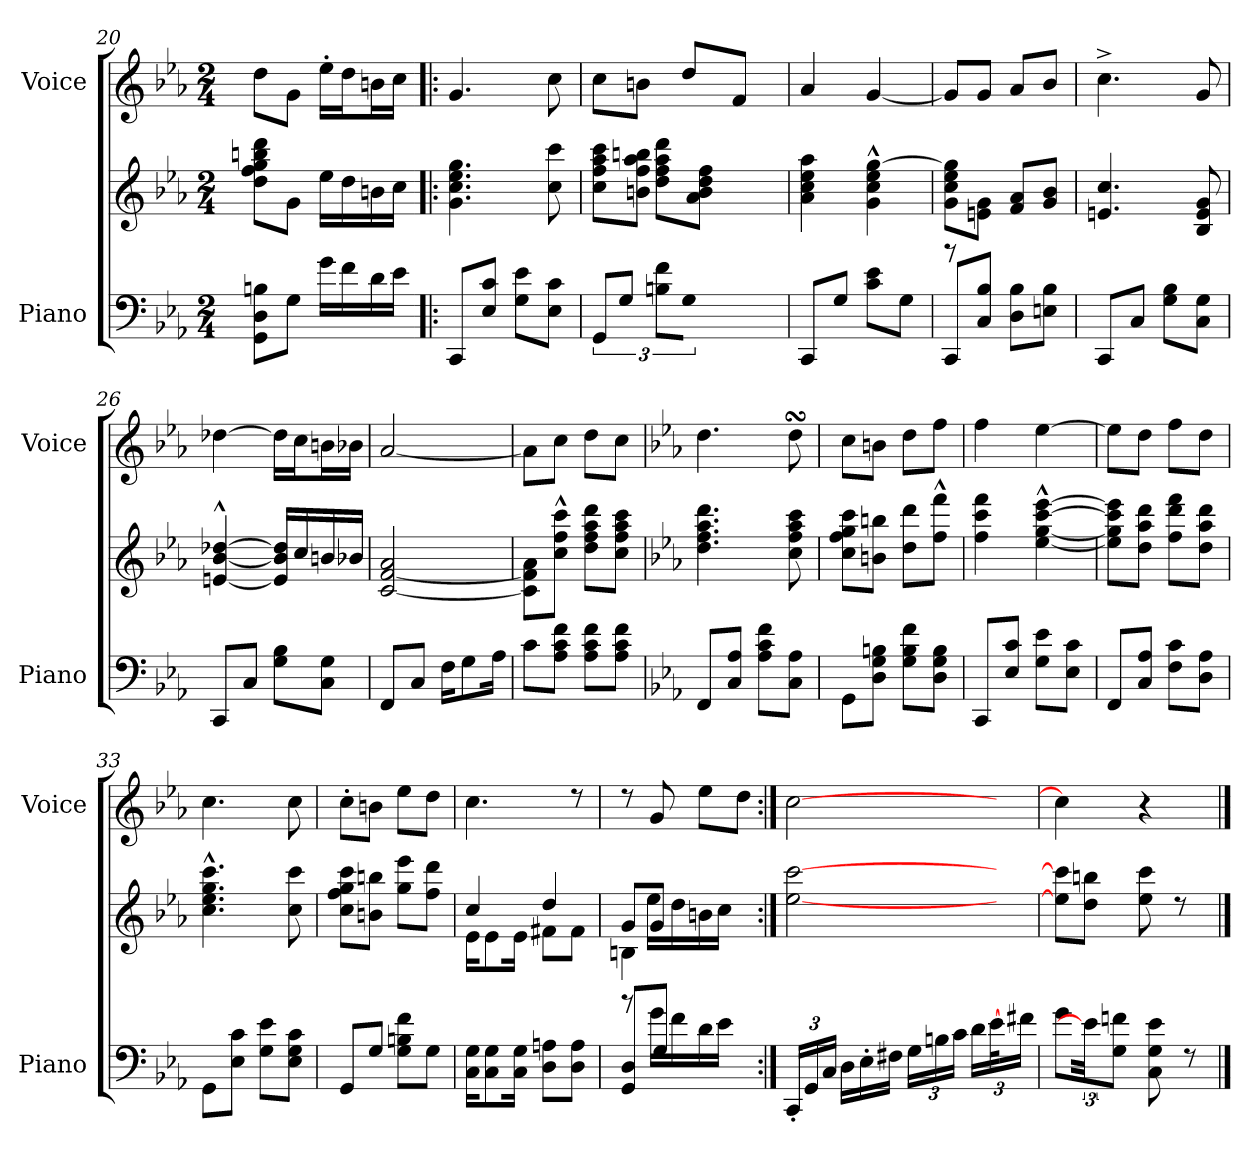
**kern	**kern	**kern
*part2	*part2	*part1
*staff3	*staff2	*staff1
*I"Piano	*	*I"Voice
*I'Piano	*	*I'Voice
!!LO:LB:g=z
*clefF4	*clefG2	*clefG2
*k[b-e-a-]	*k[b-e-a-]	*k[b-e-a-]
*M2/4	*M2/4	*M2/4
=20	=20	=20
8GG\Z> 8D\Z> 8Bn\Z>L	8dd\Z> 8ff\Z> 8gg\Z> 8bbn\Z> 8ddd\Z>L	8dd\L
8G\J	8g\J	8g\J
16g\LL	16ee-\LL	16ee-'<Z<\LL
16f\	16dd\	16dd\J
16d\	16bn\	16bnZ<\L
16e-\JJ	16cc\JJ	16ccZ<\JJ
=21!|:	=21!|:	=21!|:
8CC/L	4.g\ 4.cc\ 4.ee-\ 4.gg\	4.g/
8E-/ 8c/J	.	.
8G\ 8e-\L	.	.
8E-\ 8c\J	8cc\ 8ccc\	8cc\
=22	=22	=22
*	*^	*
12GG/L	8cc\ 8ff\ 8aa-\ 8ccc\L	6ryy	8cc\L
12G/J	.	.	.
.	8bn\ 8ff\ 8aa-\ 8bbn\J	.	8bn\J
12Bn\ 12f\L	.	8dd\ 8ff\ 8aa-\ 8ddd\L	.
8G\J	12ryy	.	8ddZ</L
.	.	8a-\ 8b\ 8dd\ 8ff\J	.
.	6ryy	.	.
8ryy	.	.	8f/J
.	.	12ryy	.
*	*v	*v	*
=23	=23	=23
8CC/L	4a-\ 4cc\ 4ee-\ 4aa-\	4a-/
8G/J	.	.
8c\ 8e-\L	4g\^^> 4cc\^^> 4ee-\^^> [>4gg\^^>	[<4g/
8G\J	.	.
!!LO:LB:g=z
=24	=24	=24
*^	*	*
8ra	8CC/L	8g\ 8cc\ 8ee-\ 8gg\]L	8g/L]
4.ryy	8C/ 8B-/J	8en\ 8g\J	8gZ</J
.	8D\ 8B-\L	8f/ 8a-/L	8a-/L
.	8En\ 8B-\J	8g/ 8b-/J	8b-Z</J
*v	*v	*	*
=25	=25	=25
8CC/L	4.en/ 4.cc/	4.cc^<\
8C/J	.	.
8G\ 8B-\L	.	.
8C\ 8G\J	8B-/ 8e/ 8g/	8g/
=26	=26	=26
8CC/L	[<4en/^^> [>4b-/^^> [>4dd-X/^^>	[>4dd-X\
8C/J	.	.
8G\ 8B-\L	16e/] 16b-/] 16dd-/]LL	16dd-\LL]
.	16cc/	16cc\J
8C\ 8G\J	16bn/	16bn\L
.	16b-X/JJ	16b-XZ<\JJ
=27	=27	=27
8FF/L	[<2c/ [<2f/ 2a-/	[<2a-/
8C/J	.	.
16F\KL	.	.
8G\	.	.
16A-\Jk	.	.
=28	=28	=28
8c\L	8c\] 8f\] 8a-\L	8a-\L]
8A-\ 8c\ 8f\J	8cc\^^> 8ff\^^> 8ccc\^^>J	8cc\J
8A-\ 8c\ 8f\L	8dd\ 8ff\ 8aa-\ 8ddd\L	8ddZ<\L
8A-\ 8c\ 8f\J	8cc\ 8ff\ 8aa-\ 8ccc\J	8cc\J
!!LO:PB:g=z
=29	=29	=29
*k[b-e-a-]	*k[b-e-a-]	*k[b-e-a-]
8FF/L	4.dd\ 4.ff\ 4.aa-\ 4.ddd\	4.dd\
8C/ 8A-/J	.	.
8A-\ 8c\ 8f\L	.	.
8C\ 8A-\J	8cc\ 8ff\ 8aa-\ 8ccc\	8ddsSsS\
=30	=30	=30
8GG\L	8cc\ 8ff\ 8gg\ 8ccc\L	8cc\L
8D\ 8G\ 8Bn\J	8bn\ 8bbn\J	8bn\J
8G\ 8B\ 8f\L	8dd\ 8ddd\L	8dd\L
8D\ 8G\ 8B\J	8ff\^^> 8fff\^^>J	8ff\J
=31	=31	=31
8CC/L	4ff\ 4ccc\ 4fff\	4ff\
8E-/ 8c/J	.	.
8G\ 8e-\L	[<4ee-\^^> [>4gg\^^> [>4ccc\^^> [>4eee-\^^>	[>4ee-\
8E-\ 8c\J	.	.
=32	=32	=32
8FF/L	8ee-\] 8gg\] 8ccc\] 8eee-\]L	8ee-\L]
8C/ 8A-/J	8dd\ 8aa-\ 8ddd\J	8dd\J
8F\ 8c\L	8ff\ 8ddd\ 8fff\L	8ff\L
8D\ 8A-\J	8dd\ 8aa-\ 8ddd\J	8dd\J
=33	=33	=33
8GG\L	4.cc\^^> 4.ee-\^^> 4.gg\^^> 4.ccc\^^>	4.cc\
8E-\ 8c\J	.	.
8G\ 8e-\L	.	.
8E-\ 8G\ 8c\J	8cc\ 8ccc\	8cc\
!!LO:LB:g=z
=34	=34	=34
8GG/L	8cc\ 8ff\ 8gg\ 8ccc\L	8cc'<\L
8G/J	8bn\ 8bbn\J	8bn\J
8G\ 8Bn\ 8f\L	8gg\ 8eee-\L	8ee-Z<\L
8G\J	8ff\ 8ddd\J	8dd\J
=35	=35	=35
*	*^	*
16C\ 16G\KL	4cc/	16e-\KL	4.cc\
8C\ 8G\	.	8e-\	.
16C\ 16G\Jk	.	16e-\Jk	.
8D\ 8An\L	4dd/	8f#X\L	.
8D\ 8A\J	.	8f#\J	8rcc
=36	=36	=36	=36
*^	*	*^	*
8ra	8GG/ 8D/L	8g/L	4Bn\	8ryy	8rcc
16g\LL	8G/J	8g/J	.	16ee-\LL	8g/
16f\	.	.	.	16dd\	.
16d\	8ryy	8ryy	8ryy	16bn\	8ee-\L
16e-\JJ	.	.	.	16cc\JJ	.
8ryy	8ryy	8ryy	8ryy	8ryy	8dd\J
*v	*v	*	*	*	*
*	*v	*v	*v	*
=37:|!	=37:|!	=37:|!
24CC'>/LL	[<2ee-\ [>2ccc\	[>2cc\
24GG/	.	.
24C/JJ	.	.
16D\LL	.	.
16E-'<\	.	.
16F#X\JJ	.	.
24G\LL	.	.
24Bn\	.	.
24c\JJ	.	.
24d\LL	.	.
[48e-\	.	.
48ryy	16ryy	16ryy
24f#X\JJ	.	.
=38	=38	=38
8g\L	8ee-\] 8ccc\]L	4cc\]
48e-\]	8dd\ 8bbn\J	.
8G\ 8fn\J	.	.
.	8ee-\ 8ccc\	4r
8C\ 8G\ 8e-\	.	.
.	8rcc	.
8rE	.	.
.	48ryy	48ryy
==	==	==
*-	*-	*-
